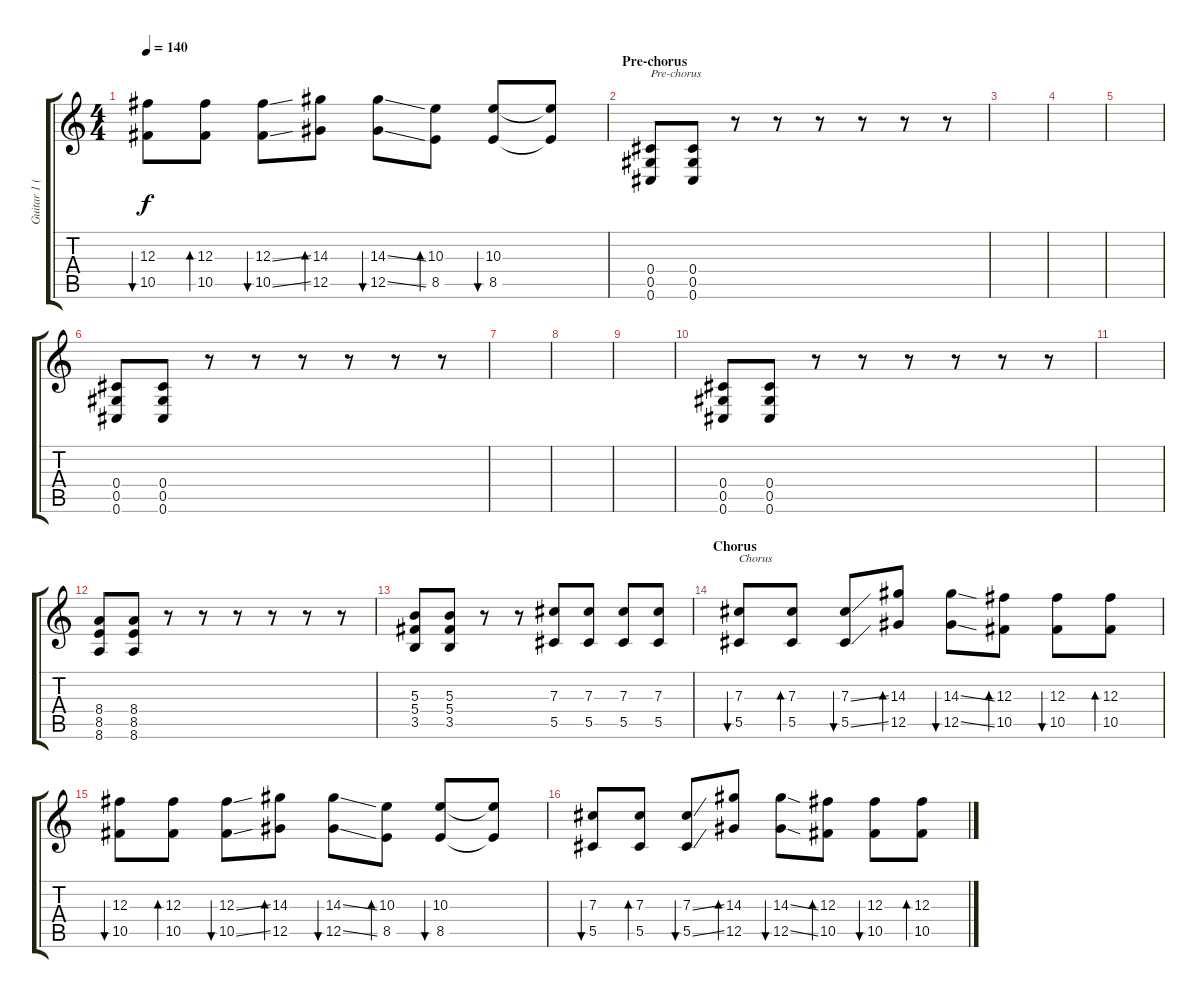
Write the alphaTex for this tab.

\track ("Guitar 1 (Brad Delson)" "Guitar 1 (") {instrument distortionguitar}
\staff {score tabs}
\tuning (Eb4 Bb3 Gb3 Db3 Ab2 Db2) {hide}
\ts (4 4)
\tempo 140
\clef g2
\ks c
(12.3 10.5).8{bu 60 dy f} (12.3 10.5).8{bd 60} (12.3{ss} 10.5{ss}).8{bu 60} (14.3 12.5).8{bd 60} (14.3{ss} 12.5{ss}).8{bu 60} (10.3 8.5).8{bd 60} (10.3 8.5).8{bu 60} (10.3{t} 8.5{t}).8 |
\section ("" "Pre-chorus")
(0.4 0.5 0.6).8{txt "Pre-chorus"} (0.4 0.5 0.6).8 r.8 r.8 r.8 r.8 r.8 r.8 |
|
|
|
(0.4 0.5 0.6).8 (0.4 0.5 0.6).8 r.8 r.8 r.8 r.8 r.8 r.8 |
|
|
|
(0.4 0.5 0.6).8 (0.4 0.5 0.6).8 r.8 r.8 r.8 r.8 r.8 r.8 |
|
(8.4 8.5 8.6).8 (8.4 8.5 8.6).8 r.8 r.8 r.8 r.8 r.8 r.8 |
(5.3 5.4 3.5).8 (5.3 5.4 3.5).8 r.8 r.8 (7.3 5.5).8{volume 16} (7.3 5.5).8 (7.3 5.5).8 (7.3 5.5).8 |
\section ("" "Chorus")
(7.3 5.5).8{bu 60 txt "Chorus"} (7.3 5.5).8{bd 60} (7.3{ss} 5.5{ss}).8{bu 60} (14.3 12.5).8{bd 60} (14.3{ss} 12.5{ss}).8{bu 60} (12.3 10.5).8{bd 60} (12.3 10.5).8{bu 60} (12.3 10.5).8{bd 60} |
(12.3 10.5).8{bu 60} (12.3 10.5).8{bd 60} (12.3{ss} 10.5{ss}).8{bu 60} (14.3 12.5).8{bd 60} (14.3{ss} 12.5{ss}).8{bu 60} (10.3 8.5).8{bd 60} (10.3 8.5).8{bu 60} (10.3{t} 8.5{t}).8 |
(7.3 5.5).8{bu 60} (7.3 5.5).8{bd 60} (7.3{ss} 5.5{ss}).8{bu 60} (14.3 12.5).8{bd 60} (14.3{ss} 12.5{ss}).8{bu 60} (12.3 10.5).8{bd 60} (12.3 10.5).8{bu 60} (12.3 10.5).8{bd 60}
